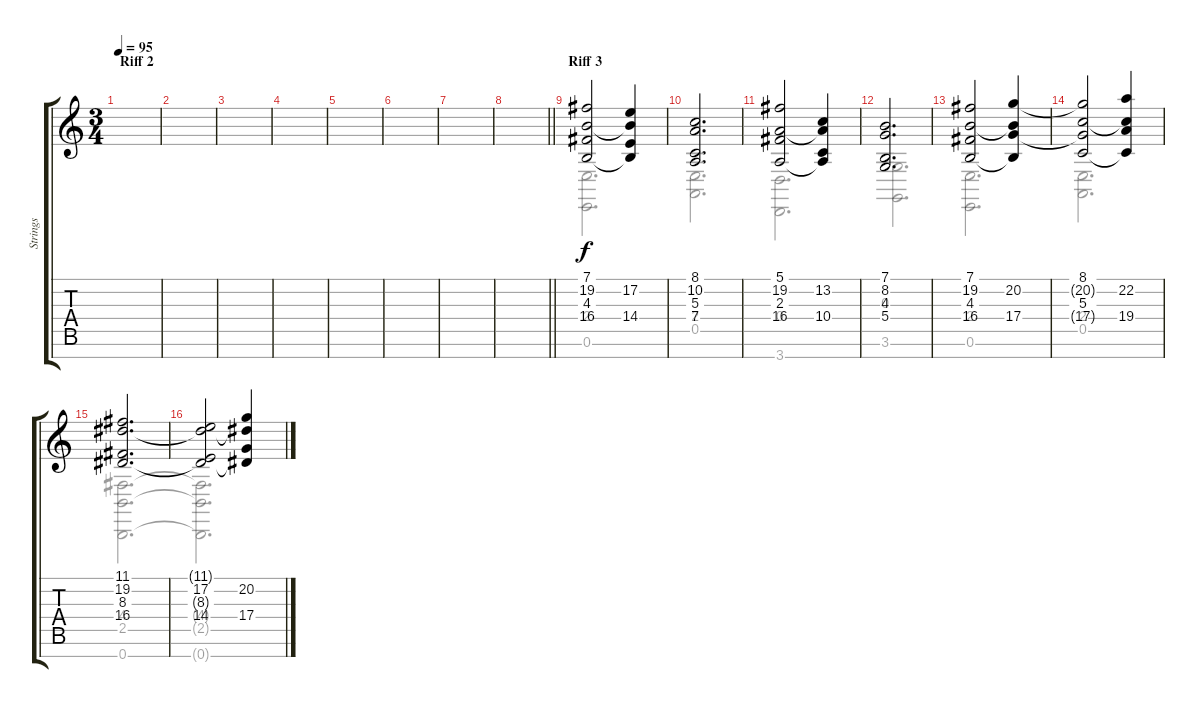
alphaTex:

\track ("Strings" "Strings") {instrument stringensemble1}
\staff {score tabs}
\tuning (E4 B3 G3 D3 A2 E2 B1) {hide}
\voice
\ts (3 4)
\section ("" "Riff 2")
\tempo 95
\clef g2
\ks c
|
|
|
|
|
|
|
\barLineRight lightlight
|
\section ("" "Riff 3")
(7.1 19.2 4.3 16.4).2 (7.1{t} 17.2 4.3{t} 14.4).4 |
(8.1 10.2 5.3 7.4).2{d} |
(5.1 19.2 2.3 16.4).2 (5.1{t} 13.2 2.3{t} 10.4).4 |
(7.1 8.2 4.3 5.4).2{d} |
(7.1 19.2 4.3 16.4).2 (7.1{t} 20.2 4.3{t} 17.4).4 |
(8.1 20.2{t} 5.3 17.4{t}).2 (8.1{t} 22.2 5.3{t} 19.4).4 |
(11.1 19.2 8.3 16.4).2{d} |
(11.1{t} 17.2 8.3{t} 14.4).2 (11.1{t} 20.2 8.3{t} 17.4).4
\voice
\clef g2
\ottava regular
\simile none
\ks c
|
|
|
|
|
|
|
\barLineRight lightlight
|
(2.4 0.6).2{d} |
(2.4 0.5).2{d} |
(0.4 3.7).2{d} |
(0.3 3.6).2{d} |
(2.4 0.6).2{d} |
(2.4 0.5).2{d} |
(4.4 2.5 0.7).2{d} |
(4.4{t} 2.5{t} 0.7{t}).2{d}
